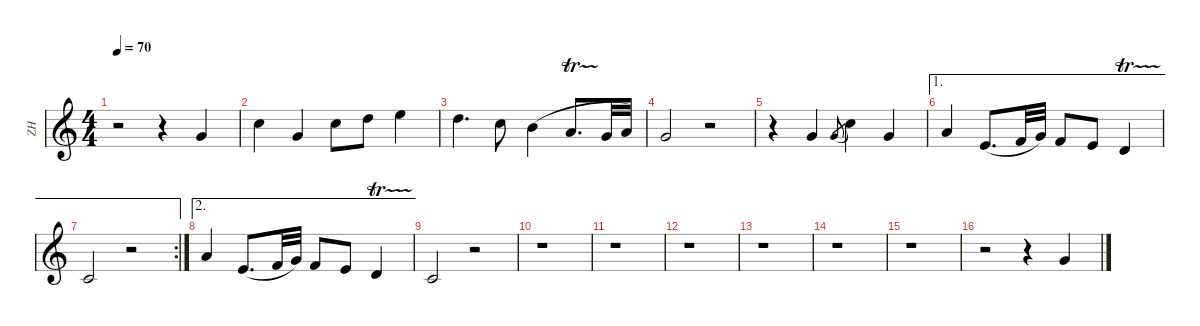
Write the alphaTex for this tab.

\defaultSystemsLayout 4
\hideDynamics
\bracketExtendMode nobrackets
\otherSystemsTrackNameOrientation horizontal
\extendBarLines
\track ("Violin" "ZH") {mute instrument violin}
\staff {score}
\tuning (E5 A4 D4 G3)
\ts (4 4)
\tempo 70
\clef g2
\ks c
r.2{dy mf} r.4 5.3.4 |
3.2.4 5.3.4 3.2.8 5.2.8 0.1.4 |
5.2.4{d} 3.2.8 2.2.4{legatoorigin} 0.2{tr (2 16)}.8{d legatoorigin} 5.3.32{legatoorigin} 0.2.32 |
\scale
0.931733 5.3.2 r.2 |
\scale
1.01091 r.4 5.3.4 5.3.8{gr legatoorigin} 3.2.4 5.3.4 |
\ae 1
\scale
1.05736 0.2.4 2.3.8{d legatoorigin} 3.3.32{legatoorigin} 5.3.32 3.3.8 2.3.8 0.3{tr (2 16)}.4 |
\ae 1
\rc 2
\scale
0.981141 5.4.2 r.2 |
\ae 2
\scale
1.11125 0.2.4 2.3.8{d legatoorigin} 3.3.32{legatoorigin} 5.3.32 3.3.8 2.3.8 0.3{tr (2 16)}.4 |
\scale
0.907608 5.4.2 r.2 |
r.1 |
r.1 |
r.1 |
r.1 |
r.1 |
r.1 |
\scale
1.08614 r.2 r.4 5.3.4
